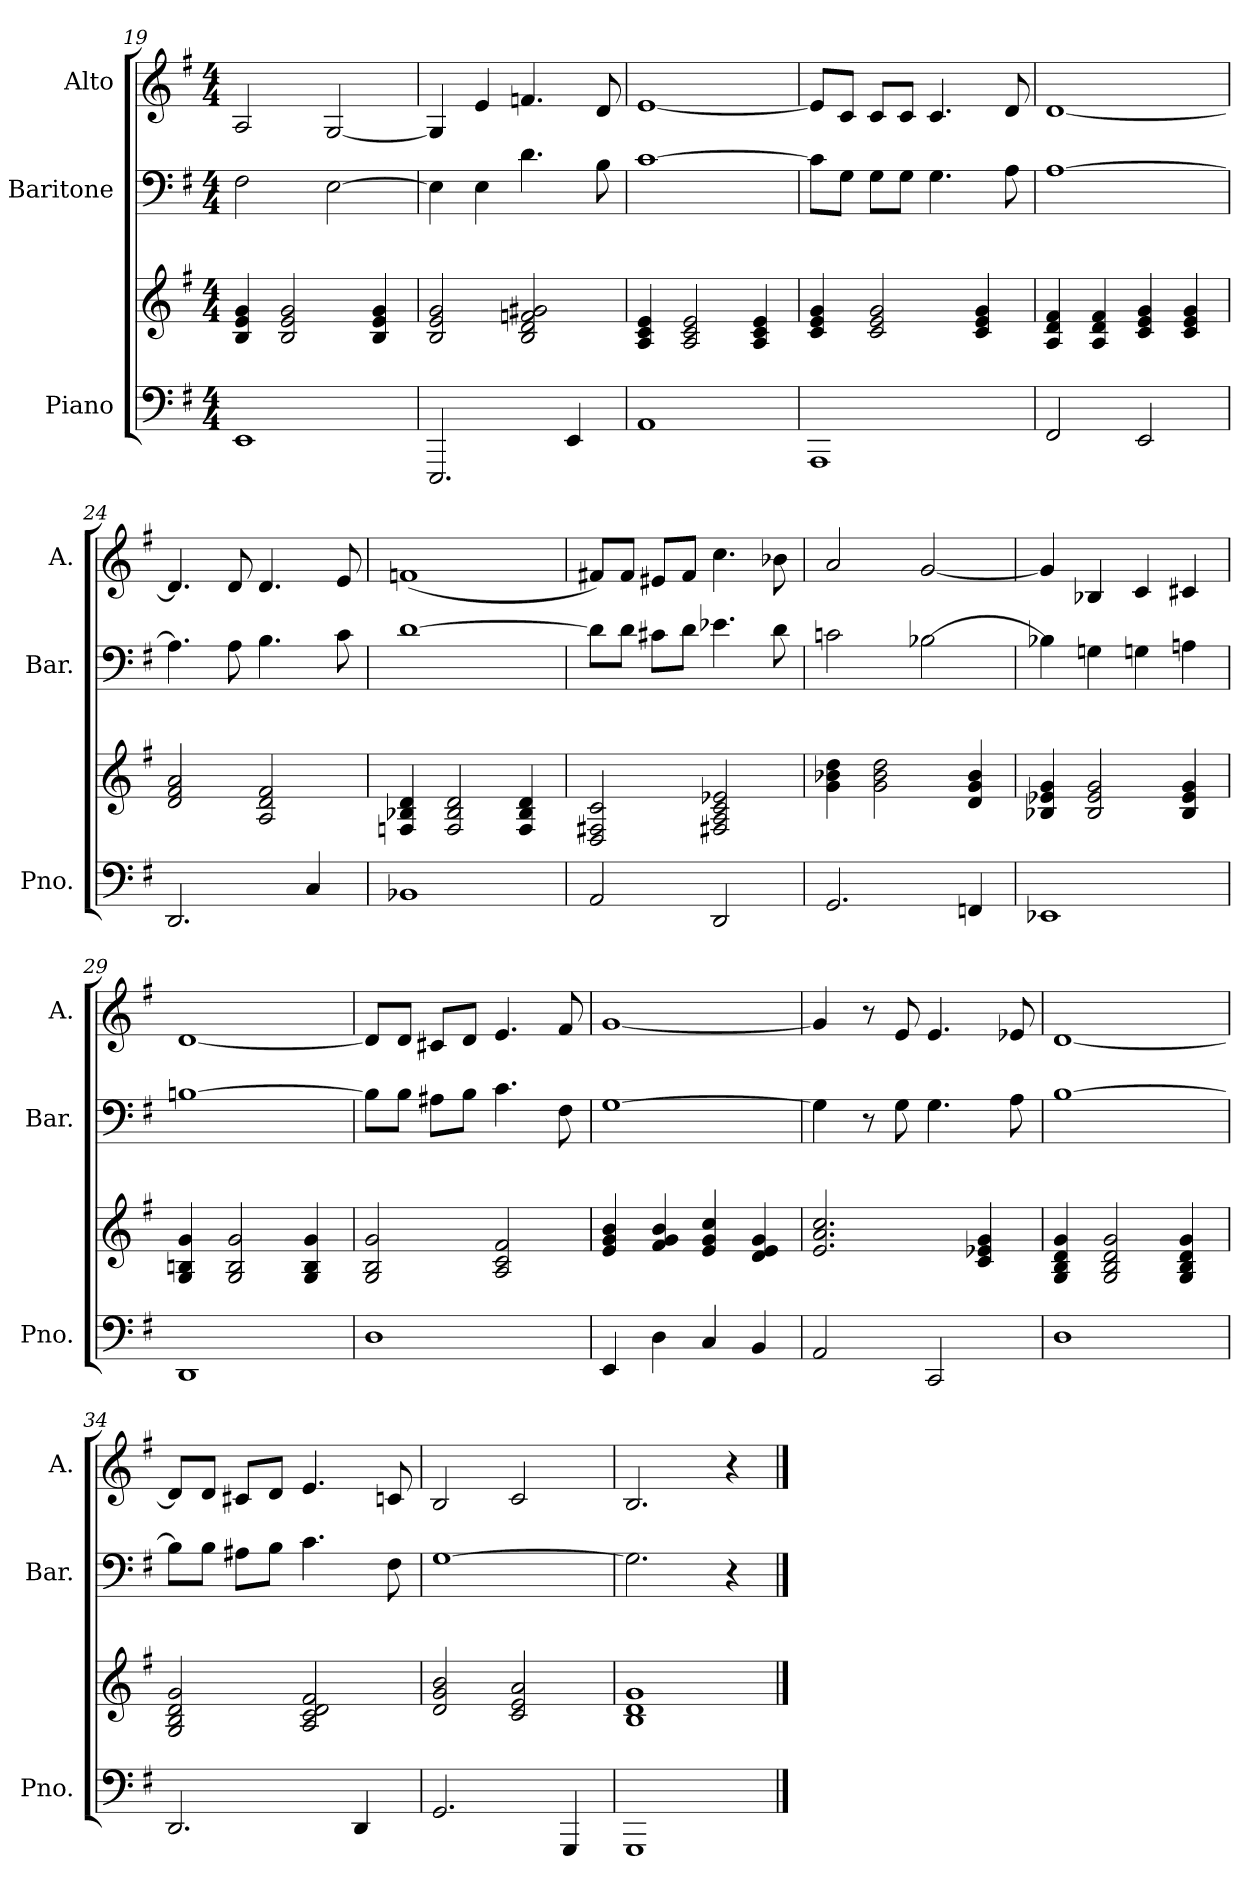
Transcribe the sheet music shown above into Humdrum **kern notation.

**kern	**kern	**kern	**kern
*part3	*part3	*part2	*part1
*staff4	*staff3	*staff2	*staff1
*I"Piano	*	*I"Baritone	*I"Alto
*I'Pno.	*	*I'Bar.	*I'A.
*clefF4	*clefG2	*clefF4	*clefG2
*k[f#]	*k[f#]	*k[f#]	*k[f#]
*G:	*G:	*G:	*G:
*M4/4	*M4/4	*M4/4	*M4/4
=19	=19	=19	=19
1EEi	4Bi/ 4ei 4gi	2F#i\	2Ai/
.	2Bi/ 2ei 2gi	.	.
.	.	[>2Ei\	[<2Gi/
.	4Bi/ 4ei 4gi	.	.
=20	=20	=20	=20
2.EEEi/	2Bi/ 2ei 2gi	4Ei\]	4Gi/]
.	.	4Ei\	4ei/
.	2Bi/ 2di 2fni 2g#Xi	4.di\	4.fni/
4EEi/	.	.	.
.	.	8Bi\	8di/
=21	=21	=21	=21
1AAi	4Ai/ 4ci 4ei	[>1ci	[<1ei
.	2Ai/ 2ci 2ei	.	.
.	4Ai/ 4ci 4ei	.	.
!!LO:LB:g=z
=22	=22	=22	=22
1AAAi	4ci/ 4ei 4gi	8ci\L]	8ei/L]
.	.	8Gi\J	8ci/J
.	2ci/ 2ei 2gi	8Gi\L	8ci/L
.	.	8Gi\J	8ci/J
.	.	4.Gi\	4.ci/
.	4ci/ 4ei 4gi	.	.
.	.	8Ai\	8di/
=23	=23	=23	=23
2FF#i/	4Ai/ 4di 4f#i	[>1Ai	[<1di
.	4Ai/ 4di 4f#i	.	.
2EEi/	4ci/ 4ei 4gi	.	.
.	4ci/ 4ei 4gi	.	.
=24	=24	=24	=24
2.DDi/	2di/ 2f#i 2ai	4.Ai\]	4.di/]
.	.	8Ai\	8di/
.	2Ai/ 2di 2f#i	4.Bi\	4.di/
4Ci/	.	.	.
.	.	8ci\	8ei/
=25	=25	=25	=25
1BB-Xi	4Fni/ 4B-Xi 4di	[>1di	(1fni
.	2Fi/ 2B-i 2di	.	.
.	4Fi/ 4B-i 4di	.	.
=26	=26	=26	=26
2AAi/	2Di/ 2F#Xi 2ci	8di\L]	8f#Xi/L)
.	.	8di\J	8f#i/J
.	.	8c#Xi\L	8e#Xi/L
.	.	8di\J	8f#i/J
2DDi/	2F#Xi/ 2Ai 2ci 2e-Xi	4.e-Xi\	4.cci\
.	.	8di\	8b-Xi\
!!LO:LB:g=z
=27	=27	=27	=27
2.GGi/	4gi\ 4b-Xi 4ddi	2cni\	2ai/
.	2gi\ 2b-i 2ddi	.	.
.	.	[>2B-Xi\	[<2gi/
4FFni/	4di/ 4gi 4b-i	.	.
=28	=28	=28	=28
1EE-Xi	4B-Xi/ 4e-Xi 4gi	4B-Xi\]	4gi/]
.	2B-i/ 2e-i 2gi	4Gni\	4B-Xi/
.	.	4Gni\	4ci/
.	4B-i/ 4e-i 4gi	4Ani\	4c#Xi/
=29	=29	=29	=29
1DDi	4Gi/ 4Bni 4gi	[>1Bni	[<1di
.	2Gi/ 2Bi 2gi	.	.
.	4Gi/ 4Bi 4gi	.	.
=30	=30	=30	=30
1Di	2Gi/ 2Bi 2gi	8Bi\L]	8di/L]
.	.	8Bi\J	8di/J
.	.	8A#Xi\L	8c#Xi/L
.	.	8Bi\J	8di/J
.	2Ai/ 2ci 2f#i	4.ci\	4.ei/
.	.	8F#i\	8f#i/
=31	=31	=31	=31
4EEi/	4ei/ 4gi 4bi	[>1Gi	[<1gi
4Di\	4f#i/ 4gi 4bi	.	.
4Ci/	4ei/ 4gi 4cci	.	.
4BBi/	4di/ 4ei 4gi	.	.
!!LO:PB:g=z
=32	=32	=32	=32
2AAi/	2.ei/ 2.ai 2.cci	4Gi\]	4gi/]
.	.	8r	8r
.	.	8Gi\	8ei/
2CCi/	.	4.Gi\	4.ei/
.	4ci/ 4e-Xi 4gi	.	.
.	.	8Ai\	8e-Xi/
=33	=33	=33	=33
1Di	4Gi/ 4Bi 4di 4gi	[>1Bi	[<1di
.	2Gi/ 2Bi 2di 2gi	.	.
.	4Gi/ 4Bi 4di 4gi	.	.
=34	=34	=34	=34
2.DDi/	2Gi/ 2Bi 2di 2gi	8Bi\L]	8di/L]
.	.	8Bi\J	8di/J
.	.	8A#Xi\L	8c#Xi/L
.	.	8Bi\J	8di/J
.	2Ai/ 2ci 2di 2f#i	4.ci\	4.ei/
4DDi/	.	.	.
.	.	8F#i\	8cni/
=35	=35	=35	=35
2.GGi/	2di/ 2gi 2bi	[>1Gi	2Bi/
.	2ci/ 2ei 2ai	.	2ci/
4GGGi/	.	.	.
=36	=36	=36	=36
1GGGi	1Bi 1di 1gi	2.Gi\]	2.Bi/
.	.	4r	4r
==	==	==	==
*-	*-	*-	*-
